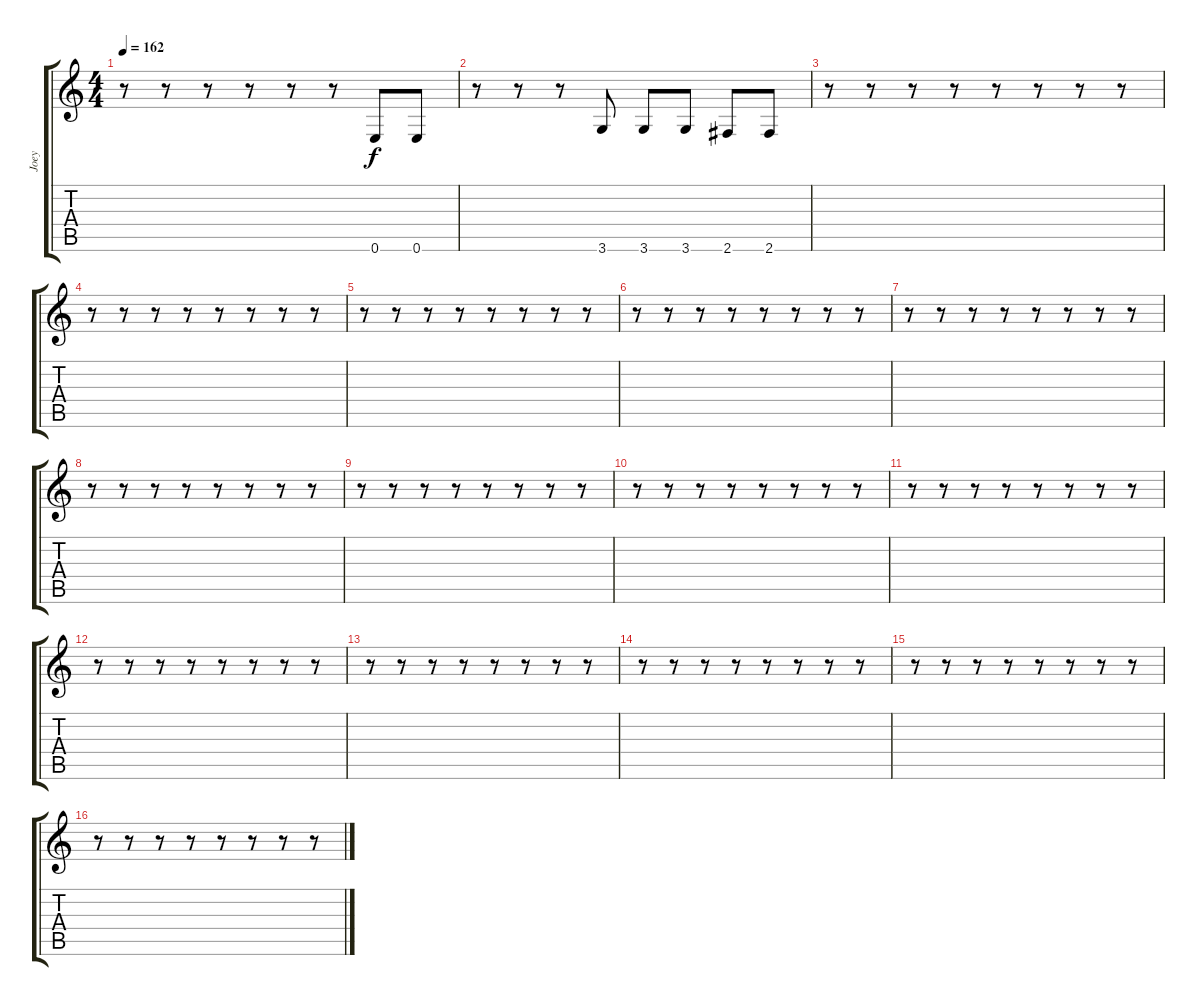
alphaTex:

\track ("Joey" "Joey") {instrument electricbasspick}
\staff {score tabs}
\tuning (E4 B3 G3 D3 A2 E2) {hide}
\ts (4 4)
\tempo 162
\clef g2
\ks c
r.8{dy f} r.8 r.8 r.8 r.8 r.8 0.6.8 0.6.8 |
r.8 r.8 r.8 3.6.8 3.6.8 3.6.8 2.6.8 2.6.8 |
r.8 r.8 r.8 r.8 r.8 r.8 r.8 r.8 |
r.8 r.8 r.8 r.8 r.8 r.8 r.8 r.8 |
r.8 r.8 r.8 r.8 r.8 r.8 r.8 r.8 |
r.8 r.8 r.8 r.8 r.8 r.8 r.8 r.8 |
r.8 r.8 r.8 r.8 r.8 r.8 r.8 r.8 |
r.8 r.8 r.8 r.8 r.8 r.8 r.8 r.8 |
r.8 r.8 r.8 r.8 r.8 r.8 r.8 r.8 |
r.8 r.8 r.8 r.8 r.8 r.8 r.8 r.8 |
r.8 r.8 r.8 r.8 r.8 r.8 r.8 r.8 |
r.8 r.8 r.8 r.8 r.8 r.8 r.8 r.8 |
r.8 r.8 r.8 r.8 r.8 r.8 r.8 r.8 |
r.8 r.8 r.8 r.8 r.8 r.8 r.8 r.8 |
r.8 r.8 r.8 r.8 r.8 r.8 r.8 r.8 |
r.8 r.8 r.8 r.8 r.8 r.8 r.8 r.8
